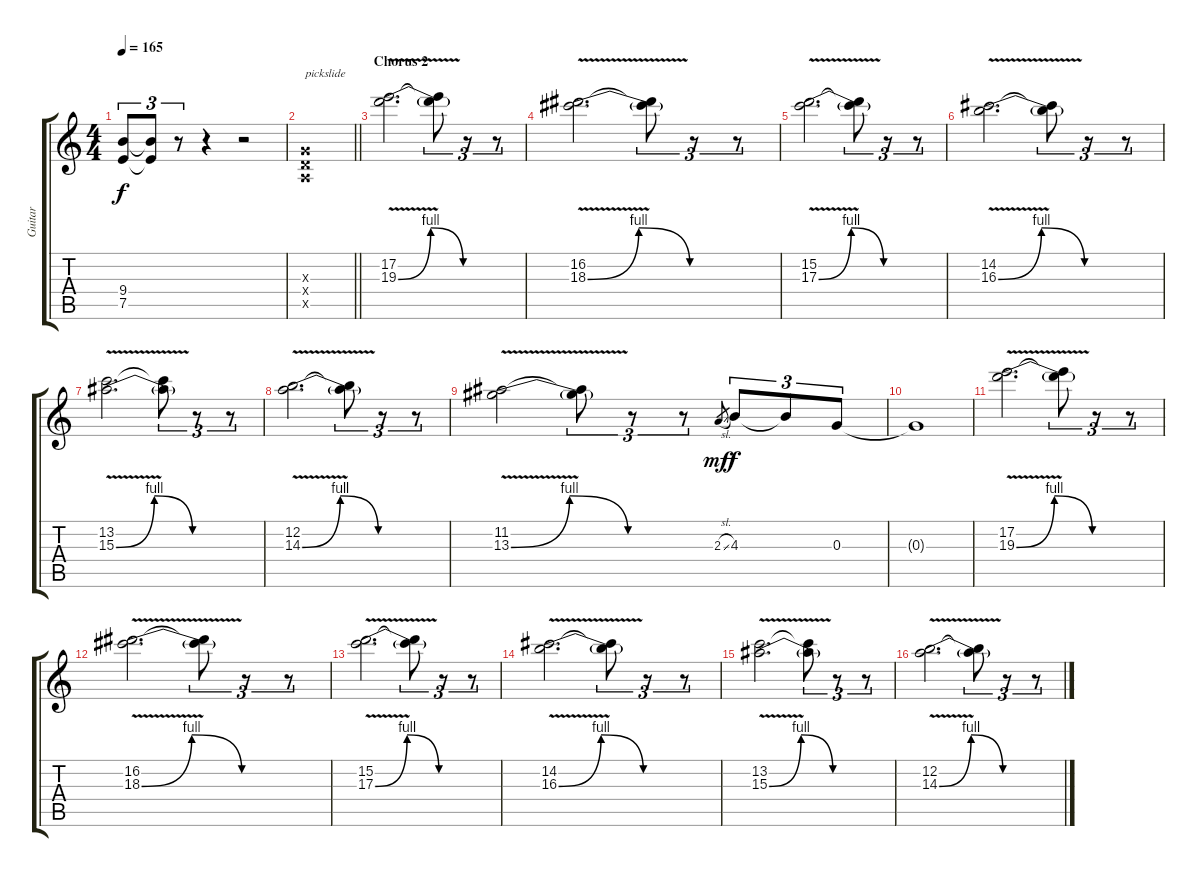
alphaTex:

\track ("Guitar" "Guitar") {instrument distortionguitar}
\staff {score tabs}
\tuning (E4 B3 G3 D3 A2 E2) {hide}
\ts (4 4)
\tempo 165
\clef g2
\ks c
(9.4 7.5).8{tu (3 2) dy f} (9.4{t} 7.5{t}).8{tu (3 2)} r.8{tu (3 2)} r.4 r.2 |
\barLineRight lightlight
(0.3{x} 0.4{x} 0.5{x}).1{txt "pickslide"} |
\section ("" "Chorus 2")
(17.2 19.3{be (bendrelease 0 0 5 4 58 4 60 0) v}).2{d} (17.2{t} 19.3{t}).8{tu (3 2)} r.8{tu (3 2)} r.8{tu (3 2)} |
(16.2 18.3{be (bendrelease 0 0 5 4 58 4 60 0) v}).2{d} (16.2{t} 18.3{t}).8{tu (3 2)} r.8{tu (3 2)} r.8{tu (3 2)} |
(15.2 17.3{be (bendrelease 0 0 5 4 58 4 60 0) v}).2{d} (15.2{t} 17.3{t}).8{tu (3 2)} r.8{tu (3 2)} r.8{tu (3 2)} |
(14.2 16.3{be (bendrelease 0 0 5 4 58 4 60 0) v}).2{d} (14.2{t} 16.3{t}).8{tu (3 2)} r.8{tu (3 2)} r.8{tu (3 2)} |
(13.2 15.3{be (bendrelease 0 0 5 4 58 4 60 0) v}).2{d} (13.2{t} 15.3{t}).8{tu (3 2)} r.8{tu (3 2)} r.8{tu (3 2)} |
(12.2 14.3{be (bendrelease 0 0 5 4 58 4 60 0) v}).2{d} (12.2{t} 14.3{t}).8{tu (3 2)} r.8{tu (3 2)} r.8{tu (3 2)} |
(11.2 13.3{be (bendrelease 0 0 5 4 58 4 60 0) v}).2 (11.2{t} 13.3{t}).8{tu (3 2)} r.8{tu (3 2)} r.8{tu (3 2)} 2.3{sl}.8{gr dy mf} 4.3.8{tu (3 2) dy f} 4.3{t}.8{tu (3 2)} 0.3.8{tu (3 2)} |
0.3{t}.1 |
(17.2 19.3{be (bendrelease 0 0 5 4 58 4 60 0) v}).2{d} (17.2{t} 19.3{t}).8{tu (3 2)} r.8{tu (3 2)} r.8{tu (3 2)} |
(16.2 18.3{be (bendrelease 0 0 5 4 58 4 60 0) v}).2{d} (16.2{t} 18.3{t}).8{tu (3 2)} r.8{tu (3 2)} r.8{tu (3 2)} |
(15.2 17.3{be (bendrelease 0 0 5 4 58 4 60 0) v}).2{d} (15.2{t} 17.3{t}).8{tu (3 2)} r.8{tu (3 2)} r.8{tu (3 2)} |
(14.2 16.3{be (bendrelease 0 0 5 4 58 4 60 0) v}).2{d} (14.2{t} 16.3{t}).8{tu (3 2)} r.8{tu (3 2)} r.8{tu (3 2)} |
(13.2 15.3{be (bendrelease 0 0 5 4 58 4 60 0) v}).2{d} (13.2{t} 15.3{t}).8{tu (3 2)} r.8{tu (3 2)} r.8{tu (3 2)} |
(12.2 14.3{be (bendrelease 0 0 5 4 58 4 60 0) v}).2{d} (12.2{t} 14.3{t}).8{tu (3 2)} r.8{tu (3 2)} r.8{tu (3 2)}
